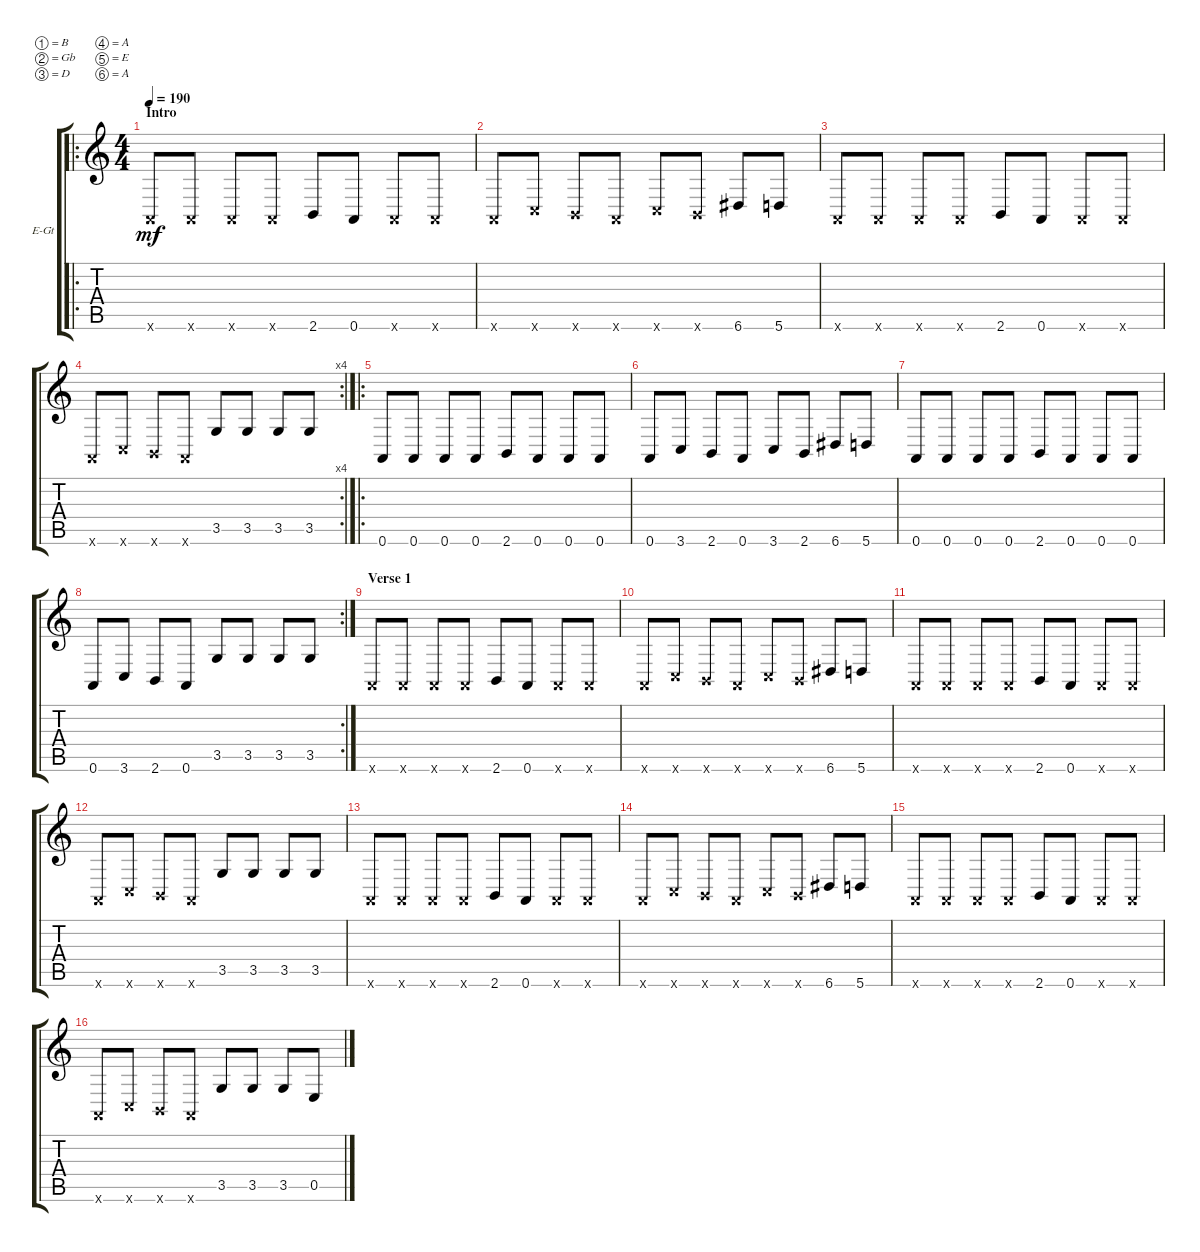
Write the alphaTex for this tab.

\defaultSystemsLayout 4
\bracketExtendMode groupsimilarinstruments
\firstSystemTrackNameOrientation horizontal
\otherSystemsTrackNameOrientation horizontal
\track ("Distorted 2" "E-Gt") {instrument distortionguitar}
\staff {score tabs}
\tuning (B3 Gb3 D3 A2 E2 A1)
\ro
\ts (4 4)
\section ("" "Intro")
\tempo 190
\clef g2
\ks c
0.6{x}.8{dy mf instrument distortionguitar} 0.6{x}.8 0.6{x}.8 0.6{x}.8 2.6.8 0.6.8 0.6{x}.8 0.6{x}.8 |
0.6{x}.8 3.6{x}.8 2.6{x}.8 0.6{x}.8 3.6{x}.8 2.6{x}.8 6.6.8 5.6.8 |
0.6{x}.8 0.6{x}.8 0.6{x}.8 0.6{x}.8 2.6.8 0.6.8 0.6{x}.8 0.6{x}.8 |
\rc 4
0.6{x}.8 3.6{x}.8 2.6{x}.8 0.6{x}.8 3.5.8 3.5.8 3.5.8 3.5.8 |
\ro
0.6.8 0.6.8 0.6.8 0.6.8 2.6.8 0.6.8 0.6.8 0.6.8 |
0.6.8 3.6.8 2.6.8 0.6.8 3.6.8 2.6.8 6.6.8 5.6.8 |
0.6.8 0.6.8 0.6.8 0.6.8 2.6.8 0.6.8 0.6.8 0.6.8 |
\rc 2
0.6.8 3.6.8 2.6.8 0.6.8 3.5.8 3.5.8 3.5.8 3.5.8 |
\section ("" "Verse 1")
0.6{x}.8 0.6{x}.8 0.6{x}.8 0.6{x}.8 2.6.8 0.6.8 0.6{x}.8 0.6{x}.8 |
0.6{x}.8 3.6{x}.8 2.6{x}.8 0.6{x}.8 3.6{x}.8 2.6{x}.8 6.6.8 5.6.8 |
0.6{x}.8 0.6{x}.8 0.6{x}.8 0.6{x}.8 2.6.8 0.6.8 0.6{x}.8 0.6{x}.8 |
0.6{x}.8 3.6{x}.8 2.6{x}.8 0.6{x}.8 3.5.8 3.5.8 3.5.8 3.5.8 |
0.6{x}.8 0.6{x}.8 0.6{x}.8 0.6{x}.8 2.6.8 0.6.8 0.6{x}.8 0.6{x}.8 |
0.6{x}.8 3.6{x}.8 2.6{x}.8 0.6{x}.8 3.6{x}.8 2.6{x}.8 6.6.8 5.6.8 |
0.6{x}.8 0.6{x}.8 0.6{x}.8 0.6{x}.8 2.6.8 0.6.8 0.6{x}.8 0.6{x}.8 |
0.6{x}.8 3.6{x}.8 2.6{x}.8 0.6{x}.8 3.5.8 3.5.8 3.5.8 0.5.8
